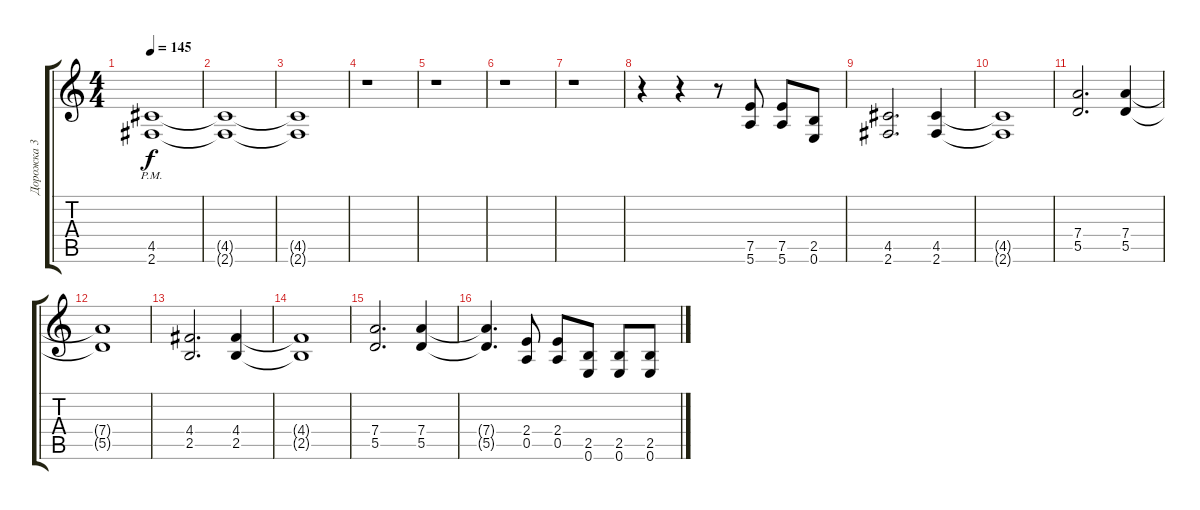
\track ("Дорожка 3" "Дорожка 3") {instrument distortionguitar}
\staff {score tabs}
\tuning (E4 B3 G3 D3 A2 E2) {hide}
\ts (4 4)
\tempo 145
\clef g2
\ks c
(4.5{pm} 2.6).1{dy f} |
(4.5{t} 2.6{t}).1 |
(4.5{t} 2.6{t}).1 |
r.1 |
r.1 |
r.1 |
r.1 |
r.4 r.4 r.8 (7.5 5.6).8 (7.5 5.6).8 (2.5 0.6).8 |
(4.5 2.6).2{d} (4.5 2.6).4 |
(4.5{t} 2.6{t}).1 |
(7.4 5.5).2{d} (7.4 5.5).4 |
(7.4{t} 5.5{t}).1 |
(4.4 2.5).2{d} (4.4 2.5).4 |
(4.4{t} 2.5{t}).1 |
(7.4 5.5).2{d} (7.4 5.5).4 |
(7.4{t} 5.5{t}).4{d} (2.4 0.5).8 (2.4 0.5).8 (2.5 0.6).8 (2.5 0.6).8 (2.5 0.6).8
